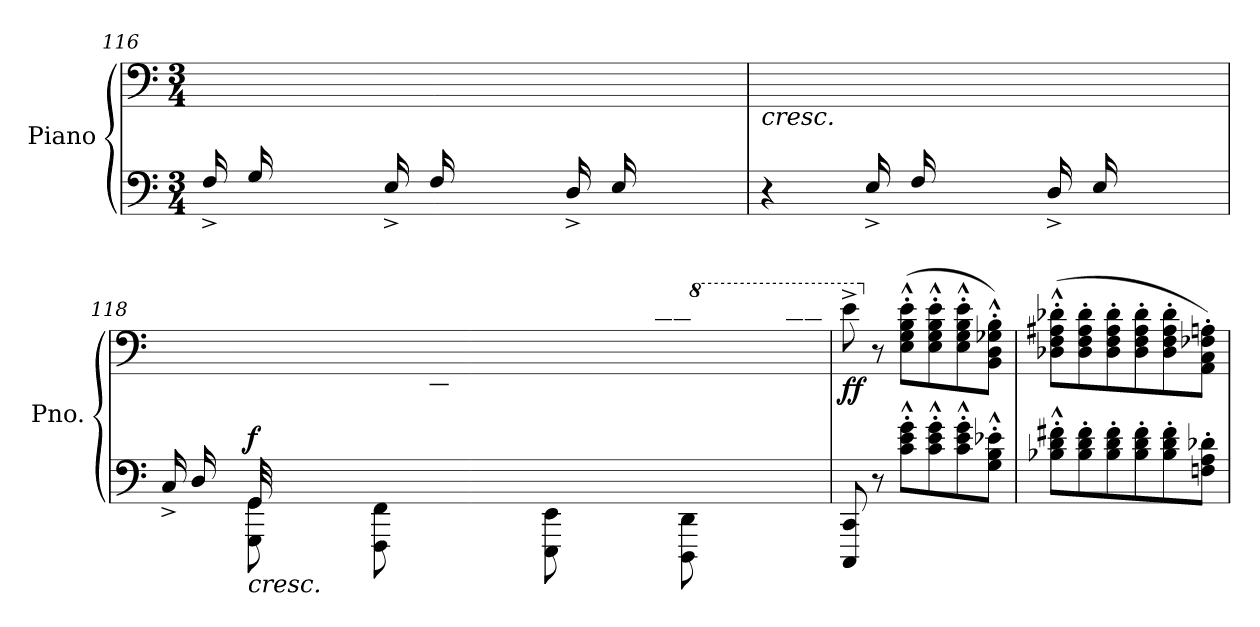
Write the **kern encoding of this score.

**kern	**kern	**dynam
*part1	*part1	*part1
*staff2	*staff1	*staff1/2
*I"Piano	*	*
*I'Pno.	*	*
*clefF4	*clefF4	*
*k[]	*k[]	*
*M3/4	*M3/4	*
=116	=116	=116
*	*^	*
(>16F^/LL	2.ryy	8ryy	.
16G/	.	.	.
8ryy	.	16A\	.
.	.	16B\JJ)	.
(>16E^/LL	.	8ryy	.
16F/	.	.	.
8ryy	.	16G\	.
.	.	16A\JJ)	.
(>16D^/LL	.	8ryy	.
16E/	.	.	.
8ryy	.	16F\	.
.	.	16G\JJ)	.
=117	=117	=117	=117
!	!LO:TX:b:i:t=cresc.	!	!
4r	2.ryy	4.ryy	.
(>16E^/LL	.	.	.
16F/	.	.	.
8ryy	.	16G\	.
.	.	16A\JJ)	.
(>16D^/LL	.	8ryy	.
16E/	.	.	.
8ryy	.	16F\	.
.	.	16G\JJ)	.
!!LO:LB:g=z	!!
=118	=118	=118	=118
*^	*	*	*
4ryy	(>16C^/LL	4ryy	8ryy	.
.	16D/	.	.	.
.	8ryy	.	16E\	.
.	.	.	16F\JJ)	.
*Xtuplet	*	*	*	*
!	!	!	!	!LO:HP:b=2
!	!	!	!	!LO:DY:n=1:b
60GG/LLL	8GGG\ 8GG\L	60ryy	2ryy	< f
60%29ryy	.	60AA!\	.	.
.	.	60BB!\	.	.
.	.	60C!\	.	.
.	.	60D!\	.	.
.	.	60E!\	.	.
.	.	60F!\	.	.
.	.	60A!\	.	.
.	8FFF\ 8FF\	.	.	.
.	.	60B!\	.	.
*	*	*clefG2	*	*
.	.	60c!\	.	.
.	.	60d!\	.	.
.	.	60e!\	.	.
.	.	60f!\	.	.
.	.	60g!\	.	.
.	.	60a!\	.	.
.	8EEE\ 8EE\	60b!\	.	.
.	.	60cc!\	.	.
.	.	60dd!\	.	.
.	.	60ee!\	.	.
.	.	60ff!\	.	.
!	!	!	!	!LO:DY:n=2:b
.	.	60gg!\	.	other-dynamics
.	.	60aa!\	.	.
.	.	60bb!\	.	.
.	8DDD\ 8DD\J	.	.	.
*	*	*8va	*	*
.	.	60ccc!\	.	.
.	.	60ddd!\	.	.
.	.	60eee!\	.	.
.	.	60fff!\	.	.
.	.	60ggg!\	.	.
.	.	60aaa!\	.	.
.	.	60bbb!\JJJ	.	.
*v	*v	*	*	*
*	*v	*v	*
.	.	[
!!LO:LB:g=z
=119	=119	=119
!	!	!LO:DY:b
8CCC/ 8CC/	8cccc^\	ff
*	*X8va	*
8r	8r	.
8c\'^^ 8e\'^^ 8g\'^^L	(>8cc\'^^ 8ee\'^^ 8gg\'^^ 8ccc\'^^L	.
8c\'^^ 8e\'^^ 8g\'^^	8cc\'^^ 8ee\'^^ 8gg\'^^ 8ccc\'^^	.
8c\'^^ 8e\'^^ 8g\'^^	8cc\'^^ 8ee\'^^ 8gg\'^^ 8ccc\'^^	.
8G\'^^ 8B\'^^ 8e-X\'^^J	8g\'^^ 8b\'^^ 8ee-X\'^^ 8gg\'^^J)	.
=120	=120	=120
8B-X\'^^ 8d\'^^ 8f#X\'^^L	(>8b-X\'^^ 8dd\'^^ 8ff#X\'^^ 8bb-X\'^^L	.
8B-\' 8d\' 8f#\'	8b-\' 8dd\' 8ff#\' 8bb-\'	.
8B-\' 8d\' 8f#\'	8b-\' 8dd\' 8ff#\' 8bb-\'	.
8B-\' 8d\' 8f#\'	8b-\' 8dd\' 8ff#\' 8bb-\'	.
8B-\' 8d\' 8f#\'	8b-\' 8dd\' 8ff#\' 8bb-\'	.
8Fn\' 8A\' 8d-X\'J	8f\' 8a\' 8dd-X\' 8ffn\'J)	.
=	=	=
*-	*-	*-
